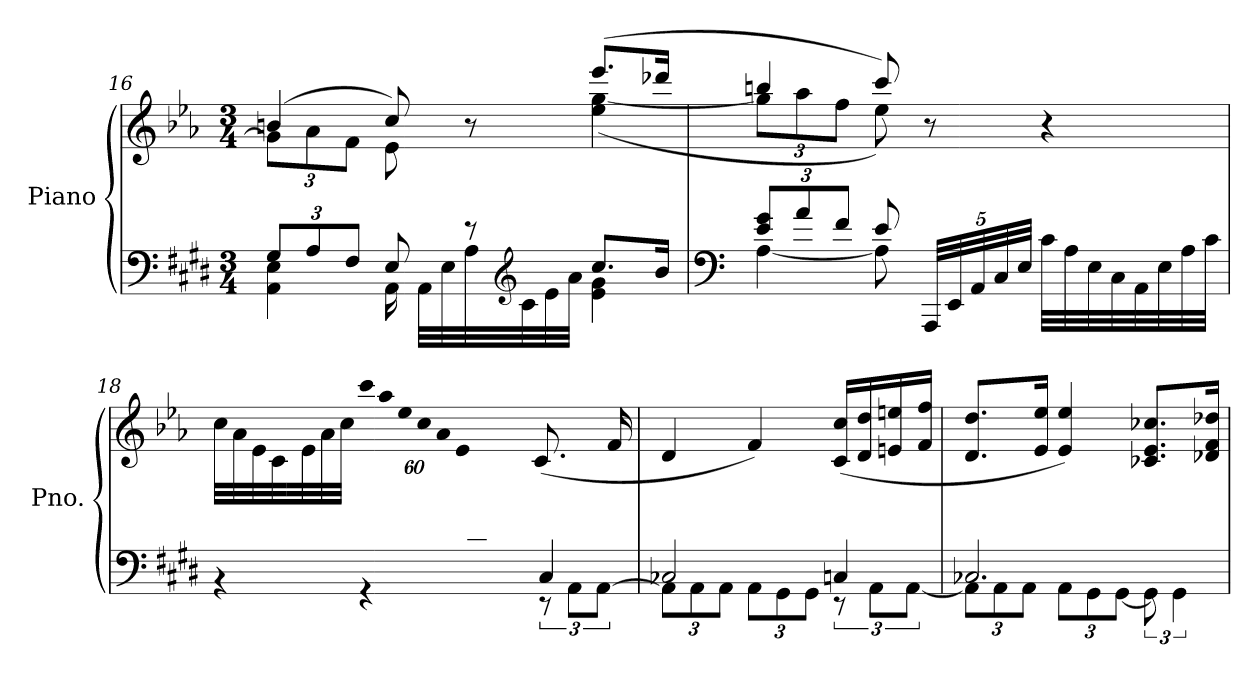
**kern	**kern
*part1	*part1
*staff2	*staff1
*I"Piano	*
*I'Pno.	*
*clefF4	*clefG2
*k[f#c#g#d#]	*k[b-e-a-]
*M3/4	*M3/4
=16	=16
*	*^
*Xbrackettup	*	*Xbrackettup
*^	*	*
12G#/L	4AA\ 4E\	(>4bn/	12g\L]
12A/	.	.	12a-\
12F#/J	.	.	12f\J
8E/	16AA\	8cc/)	8e-\
.	32AA\LLL	.	.
.	32E\	.	.
8r	32A\	8r	8ryy
*clefG2	*	*	*
.	32c#\	.	.
.	32e\	.	.
.	32a\JJJ	.	.
8.cc#/L	4e\ 4g#\	(>8.eee-/L	(<4ee-\ [4gg\
16b/Jk	.	16ddd-X/Jk	.
!!LO:LB:g=z	!!
=17	=17	=17	=17
*clefF4	*	*	*
12e/ 12g#/L	[4A\	4bbn/	12gg\L]
12a/	.	.	12aa-\
12f#/J	.	.	12ff\J
8e/	8A\]	8ccc/)	8ee-\)
40AAA/LLL	4.ryy	8r	4.ryy
40EE/	.	.	.
40AA/	.	.	.
40C#/	.	.	.
40E/JJJ	.	.	.
32c#\LLL	.	4r	.
32A\	.	.	.
32E\	.	.	.
32C#\	.	.	.
32AA\	.	.	.
32E\	.	.	.
32A\	.	.	.
32c#\JJJ	.	.	.
*	*	*v	*v
=18	=18	=18
*	*^	*
8ryy	4r	2ryy	32cc\LLL
.	.	.	32a-\
.	.	.	32e-\
.	.	.	32c\
32A-/	.	.	32ryy
320%83ryy	.	.	32e-\
.	.	.	32a-\
.	.	.	32cc\JJJ
!	!	!	!LO:N:vis=32
.	4r	.	1920%53ccc\LLL
!	!	!	!LO:N:vis=32
.	.	.	1920%53aa-\
!	!	!	!LO:N:vis=32
.	.	.	1920%53ee-\
!	!	!	!LO:N:vis=32
.	.	.	1920%53cc\
!	!	!	!LO:N:vis=32
.	.	.	1920%53a-\
!	!	!	!LO:N:vis=32
.	.	.	1920%53e-\
!LO:N:vis=32	!	!	!
1920%53c/	.	.	640%53ryy
!LO:N:vis=32	!	!	!
1920%53A-/	.	.	.
!LO:N:vis=32	!	!	!
1920%53E-/JJJ	.	.	.
640%161ryy	.	.	(<8.c/L
*	*	*brackettup	*
.	4C#/	12r	.
.	.	12AA\L	.
.	.	[12AA\J	.
.	.	.	16f/Jk
.	.	.	640ryy
*	*v	*v	*
!!LO:PB:g=z
=19	=19	=19
*	*Xbrackettup	*
2C-X/	12AA\L]	4d/
.	12AA\	.
.	12AA\J	.
.	12AA\L	4f/)
.	12GG#\	.
.	12GG#\J	.
*	*brackettup	*
4Cn/	12r	(<16c/ 16cc/LL
.	.	16d/ 16dd/
.	12AA\L	.
.	.	16en/ 16een/
.	[12AA\J	.
.	.	16f/ 16ff/JJ
=20	=20	=20
*	*Xbrackettup	*
2.C-X/	12AA\L]	8.d/ 8.dd/L
.	12AA\	.
.	12AA\J	.
.	.	16e-/ 16ee-/Jk
.	12AA\L	4e-/ 4ee-/)
.	12GG#\	.
.	[12GG#\J	.
*	*brackettup	*
.	12GG#\]	8.c-X/ 8.e-/ 8.cc-X/L
.	6GG#\	.
.	.	16d-X/ 16f/ 16dd-X/Jk
*v	*v	*
=	=
*-	*-
